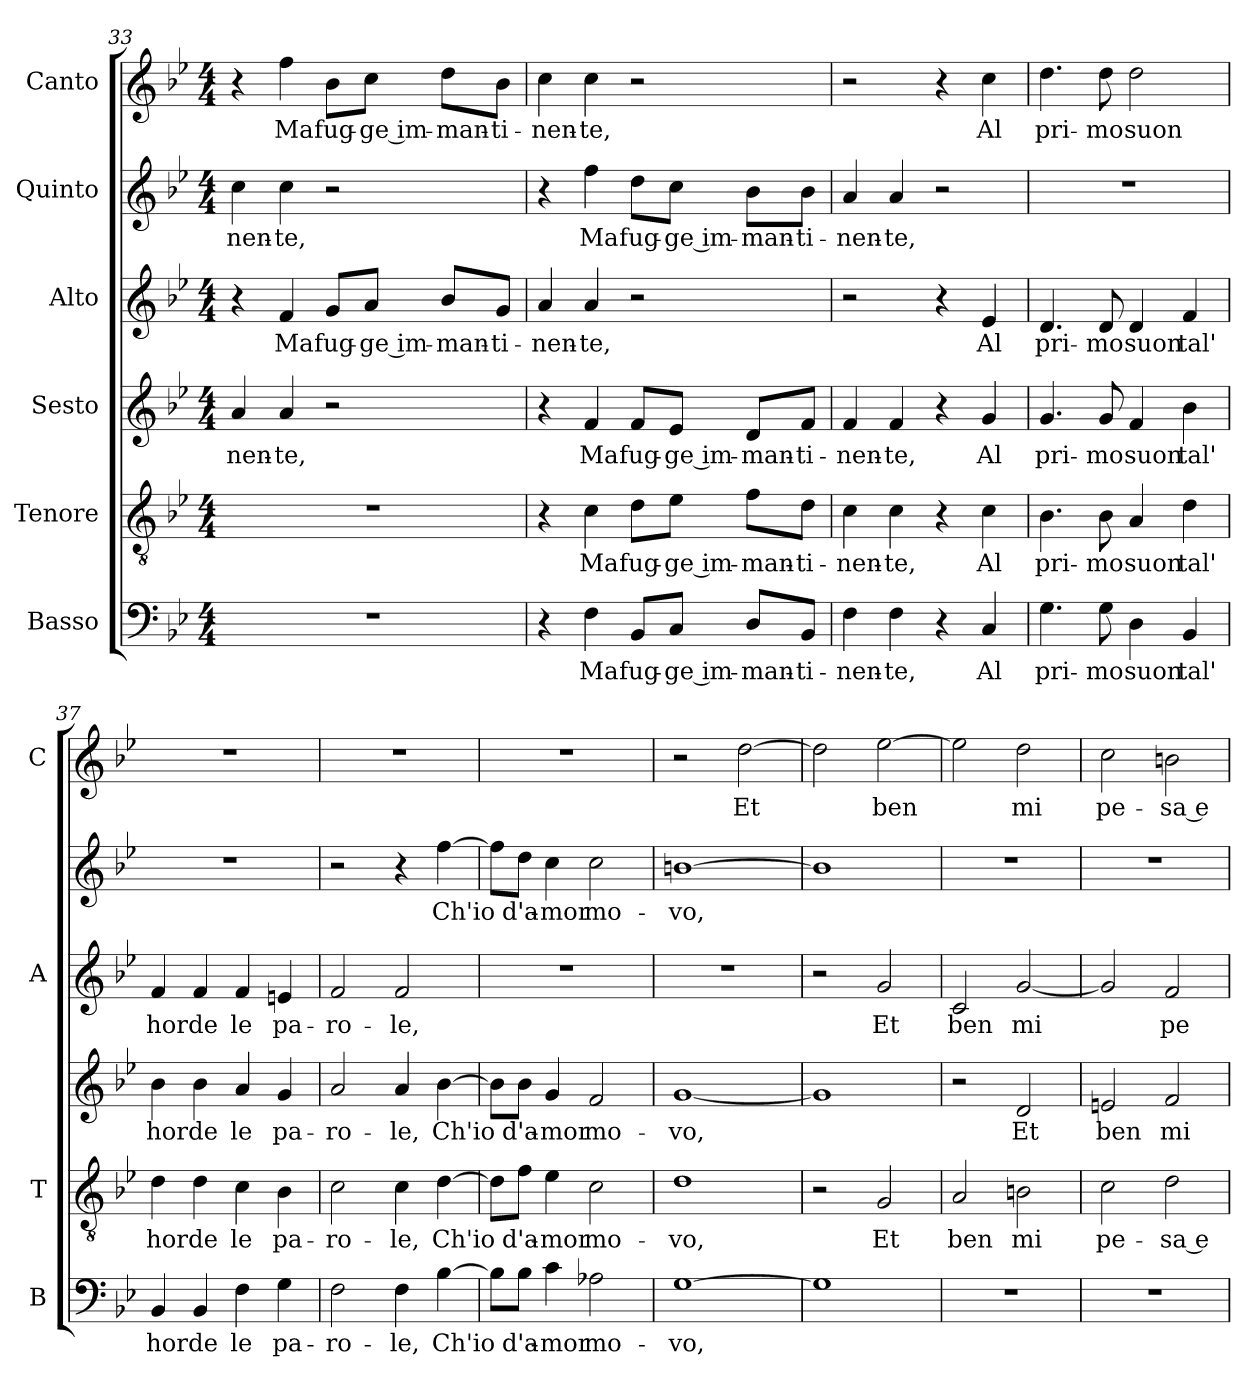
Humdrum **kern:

**kern	**text	**kern	**text	**kern	**text	**kern	**text	**kern	**text	**kern	**text
*part6	*part6	*part5	*part5	*part4	*part4	*part3	*part3	*part2	*part2	*part1	*part1
*staff6	*staff6	*staff5	*staff5	*staff4	*staff4	*staff3	*staff3	*staff2	*staff2	*staff1	*staff1
*I"Basso	*	*I"Tenore	*	*I"Sesto	*	*I"Alto	*	*I"Quinto	*	*I"Canto	*
*I'B	*	*I'T	*	*	*	*I'A	*	*	*	*I'C	*
*clefF4	*	*clefGv2	*	*clefG2	*	*clefG2	*	*clefG2	*	*clefG2	*
*k[b-e-]	*	*k[b-e-]	*	*k[b-e-]	*	*k[b-e-]	*	*k[b-e-]	*	*k[b-e-]	*
*B-:	*	*B-:	*	*B-:	*	*B-:	*	*B-:	*	*B-:	*
*M4/4	*	*M4/4	*	*M4/4	*	*M4/4	*	*M4/4	*	*M4/4	*
=33	=33	=33	=33	=33	=33	=33	=33	=33	=33	=33	=33
!	!	!	!	!	!LO:LY:b	!	!	!	!LO:LY:b	!	!
1r	.	1r	.	4a/	-nen-	4r	.	4cc\	-nen-	4r	.
!	!	!	!	!	!LO:LY:b	!	!LO:LY:b	!	!LO:LY:b	!	!LO:LY:b
.	.	.	.	4a/	-te,	4f/	Ma	4cc\	-te,	4ff\	Ma
!	!	!	!	!	!	!	!LO:LY:b	!	!	!	!LO:LY:b
.	.	.	.	2r	.	8g/L	fug-	2r	.	8b-\L	fug-
!	!	!	!	!	!	!	!LO:LY:b	!	!	!	!LO:LY:b
.	.	.	.	.	.	8a/J	-ge im-	.	.	8cc\J	-ge im-
!	!	!	!	!	!	!	!LO:LY:b	!	!	!	!LO:LY:b
.	.	.	.	.	.	8b-/L	-man-	.	.	8dd\L	-man-
!	!	!	!	!	!	!	!LO:LY:b	!	!	!	!LO:LY:b
.	.	.	.	.	.	8g/J	-ti-	.	.	8b-\J	-ti-
!!LO:LB:g=z
=34	=34	=34	=34	=34	=34	=34	=34	=34	=34	=34	=34
!	!	!	!	!	!	!	!LO:LY:b	!	!	!	!LO:LY:b
4r	.	4r	.	4r	.	4a/	-nen-	4r	.	4cc\	-nen-
!	!LO:LY:b	!	!LO:LY:b	!	!LO:LY:b	!	!LO:LY:b	!	!LO:LY:b	!	!LO:LY:b
4F\	Ma	4c\	Ma	4f/	Ma	4a/	-te,	4ff\	Ma	4cc\	-te,
!	!LO:LY:b	!	!LO:LY:b	!	!LO:LY:b	!	!	!	!LO:LY:b	!	!
8BB-/L	fug-	8d\L	fug-	8f/L	fug-	2r	.	8dd\L	fug-	2r	.
!	!LO:LY:b	!	!LO:LY:b	!	!LO:LY:b	!	!	!	!LO:LY:b	!	!
8C/J	-ge im-	8e-\J	-ge im-	8e-/J	-ge im-	.	.	8cc\J	-ge im-	.	.
!	!LO:LY:b	!	!LO:LY:b	!	!LO:LY:b	!	!	!	!LO:LY:b	!	!
8D/L	-man-	8f\L	-man-	8d/L	-man-	.	.	8b-\L	-man-	.	.
!	!LO:LY:b	!	!LO:LY:b	!	!LO:LY:b	!	!	!	!LO:LY:b	!	!
8BB-/J	-ti-	8d\J	-ti-	8f/J	-ti-	.	.	8b-\J	-ti-	.	.
=35	=35	=35	=35	=35	=35	=35	=35	=35	=35	=35	=35
!	!LO:LY:b	!	!LO:LY:b	!	!LO:LY:b	!	!	!	!LO:LY:b	!	!
4F\	-nen-	4c\	-nen-	4f/	-nen-	2r	.	4a/	-nen-	2r	.
!	!LO:LY:b	!	!LO:LY:b	!	!LO:LY:b	!	!	!	!LO:LY:b	!	!
4F\	-te,	4c\	-te,	4f/	-te,	.	.	4a/	-te,	.	.
4r	.	4r	.	4r	.	4r	.	2r	.	4r	.
!	!LO:LY:b	!	!LO:LY:b	!	!LO:LY:b	!	!LO:LY:b	!	!	!	!LO:LY:b
4C/	Al	4c\	Al	4g/	Al	4e-/	Al	.	.	4cc\	Al
=36	=36	=36	=36	=36	=36	=36	=36	=36	=36	=36	=36
!	!LO:LY:b	!	!LO:LY:b	!	!LO:LY:b	!	!LO:LY:b	!	!	!	!LO:LY:b
4.G\	pri-	4.B-\	pri-	4.g/	pri-	4.d/	pri-	1r	.	4.dd\	pri-
!	!LO:LY:b	!	!LO:LY:b	!	!LO:LY:b	!	!LO:LY:b	!	!	!	!LO:LY:b
8G\	-mo	8B-\	-mo	8g/	-mo	8d/	-mo	.	.	8dd\	-mo
!	!LO:LY:b	!	!LO:LY:b	!	!LO:LY:b	!	!LO:LY:b	!	!	!	!LO:LY:b
4D\	suon	4A/	suon	4f/	suon	4d/	suon	.	.	2dd\	suon
!	!LO:LY:b	!	!LO:LY:b	!	!LO:LY:b	!	!LO:LY:b	!	!	!	!
4BB-/	tal'	4d\	tal'	4b-\	tal'	4f/	tal'	.	.	.	.
=37	=37	=37	=37	=37	=37	=37	=37	=37	=37	=37	=37
!	!LO:LY:b	!	!LO:LY:b	!	!LO:LY:b	!	!LO:LY:b	!	!	!	!
4BB-/	hor	4d\	hor	4b-\	hor	4f/	hor	1r	.	1r	.
!	!LO:LY:b	!	!LO:LY:b	!	!LO:LY:b	!	!LO:LY:b	!	!	!	!
4BB-/	de	4d\	de	4b-\	de	4f/	de	.	.	.	.
!	!LO:LY:b	!	!LO:LY:b	!	!LO:LY:b	!	!LO:LY:b	!	!	!	!
4F\	le	4c\	le	4a/	le	4f/	le	.	.	.	.
!	!LO:LY:b	!	!LO:LY:b	!	!LO:LY:b	!	!LO:LY:b	!	!	!	!
4G\	pa-	4B-\	pa-	4g/	pa-	4en/	pa-	.	.	.	.
=38	=38	=38	=38	=38	=38	=38	=38	=38	=38	=38	=38
!	!LO:LY:b	!	!LO:LY:b	!	!LO:LY:b	!	!LO:LY:b	!	!	!	!
2F\	-ro-	2c\	-ro-	2a/	-ro-	2f/	-ro-	2r	.	1r	.
!	!LO:LY:b	!	!LO:LY:b	!	!LO:LY:b	!	!LO:LY:b	!	!	!	!
4F\	-le,	4c\	-le,	4a/	-le,	2f/	-le,	4r	.	.	.
!	!LO:LY:b	!	!LO:LY:b	!	!LO:LY:b	!	!	!	!LO:LY:b	!	!
[4B-\	Ch'io	[4d\	Ch'io	[4b-\	Ch'io	.	.	[4ff\	Ch'io	.	.
=39	=39	=39	=39	=39	=39	=39	=39	=39	=39	=39	=39
8B-\L]	.	8d\L]	.	8b-\L]	.	1r	.	8ff\L]	.	1r	.
!	!LO:LY:b	!	!LO:LY:b	!	!LO:LY:b	!	!	!	!LO:LY:b	!	!
8B-\J	d'a-	8f\J	d'a-	8b-\J	d'a-	.	.	8dd\J	d'a-	.	.
!	!LO:LY:b	!	!LO:LY:b	!	!LO:LY:b	!	!	!	!LO:LY:b	!	!
4c\	-mor	4e-\	-mor	4g/	-mor	.	.	4cc\	-mor	.	.
!	!LO:LY:b	!	!LO:LY:b	!	!LO:LY:b	!	!	!	!LO:LY:b	!	!
2A-X\	mo-	2c\	mo-	2f/	mo-	.	.	2cc\	mo-	.	.
=40	=40	=40	=40	=40	=40	=40	=40	=40	=40	=40	=40
!	!LO:LY:b	!	!LO:LY:b	!	!LO:LY:b	!	!	!	!LO:LY:b	!	!
[1G	-vo,	1d	-vo,	[1g	-vo,	1r	.	[1bn	-vo,	2r	.
!	!	!	!	!	!	!	!	!	!	!	!LO:LY:b
.	.	.	.	.	.	.	.	.	.	[2dd\	Et
=41	=41	=41	=41	=41	=41	=41	=41	=41	=41	=41	=41
1G]	.	2r	.	1g]	.	2r	.	1b]	.	2dd\]	.
!	!	!	!LO:LY:b	!	!	!	!LO:LY:b	!	!	!	!LO:LY:b
.	.	2G/	Et	.	.	2g/	Et	.	.	[2ee-\	ben
=42	=42	=42	=42	=42	=42	=42	=42	=42	=42	=42	=42
!	!	!	!LO:LY:b	!	!	!	!LO:LY:b	!	!	!	!
1r	.	2A/	ben	2r	.	2c/	ben	1r	.	2ee-\]	.
!	!	!	!LO:LY:b	!	!LO:LY:b	!	!LO:LY:b	!	!	!	!LO:LY:b
.	.	2Bn\	mi	2d/	Et	[2g/	mi	.	.	2dd\	mi
!!LO:LB:g=z
=43	=43	=43	=43	=43	=43	=43	=43	=43	=43	=43	=43
!	!	!	!LO:LY:b	!	!LO:LY:b	!	!	!	!	!	!LO:LY:b
1r	.	2c\	pe-	2en/	ben	2g/]	.	1r	.	2cc\	pe-
!	!	!	!LO:LY:b	!	!LO:LY:b	!	!LO:LY:b	!	!	!	!LO:LY:b
.	.	2d\	-sa e	2f/	mi	2f/	pe-	.	.	2bn\	-sa e
=	=	=	=	=	=	=	=	=	=	=	=
*-	*-	*-	*-	*-	*-	*-	*-	*-	*-	*-	*-
